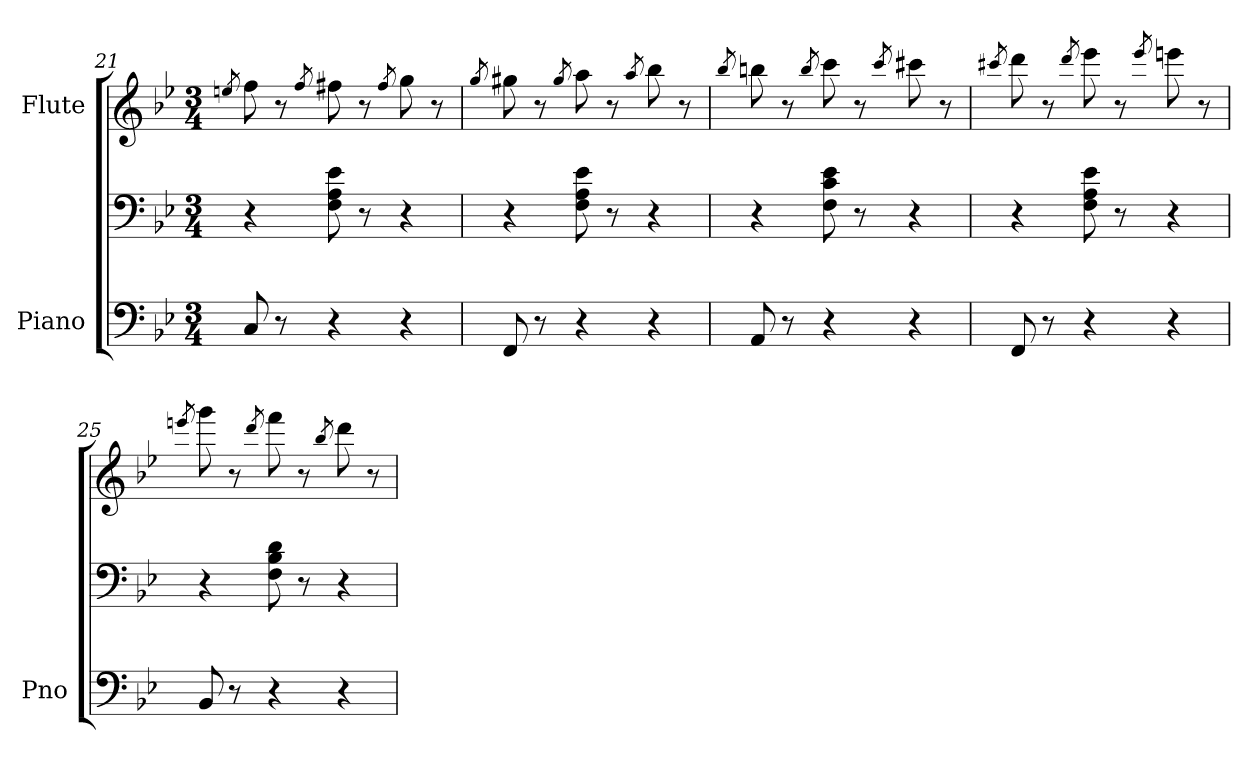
**kern	**kern	**kern
*part2	*part2	*part1
*staff3	*staff2	*staff1
*I"Piano	*	*I"Flute
*I'Pno	*	*
*clefF4	*clefF4	*clefG2
*k[b-e-]	*k[b-e-]	*k[b-e-]
*B-:	*B-:	*B-:
*M3/4	*M3/4	*M3/4
=21	=21	=21
.	.	8qeen/
8C/	4r	8ff\
8r	.	8r
.	.	8qff/
4r	8F\ 8A\ 8e-\	8ff#X\
.	8r	8r
.	.	8qff#/
4r	4r	8gg\
.	.	8r
!!LO:PB:g=z
=22	=22	=22
.	.	8qgg/
8FF/	4r	8gg#X\
8r	.	8r
.	.	8qgg#/
4r	8F\ 8A\ 8e-\	8aa\
.	8r	8r
.	.	8qaa/
4r	4r	8bb-\
.	.	8r
=23	=23	=23
.	.	8qbb-/
8AA/	4r	8bbn\
8r	.	8r
.	.	8qbb/
4r	8F\ 8c\ 8e-\	8ccc\
.	8r	8r
.	.	8qccc/
4r	4r	8ccc#X\
.	.	8r
=24	=24	=24
.	.	8qccc#X/
8FF/	4r	8ddd\
8r	.	8r
.	.	8qddd/
4r	8F\ 8A\ 8e-\	8eee-\
.	8r	8r
.	.	8qeee-/
4r	4r	8eeen\
.	.	8r
=25	=25	=25
.	.	8qeeen/
8BB-/	4r	8ggg\
8r	.	8r
.	.	8qddd/
4r	8F\ 8B-\ 8d\	8fff\
.	8r	8r
.	.	8qbb-/
4r	4r	8ddd\
.	.	8r
=	=	=
*-	*-	*-
